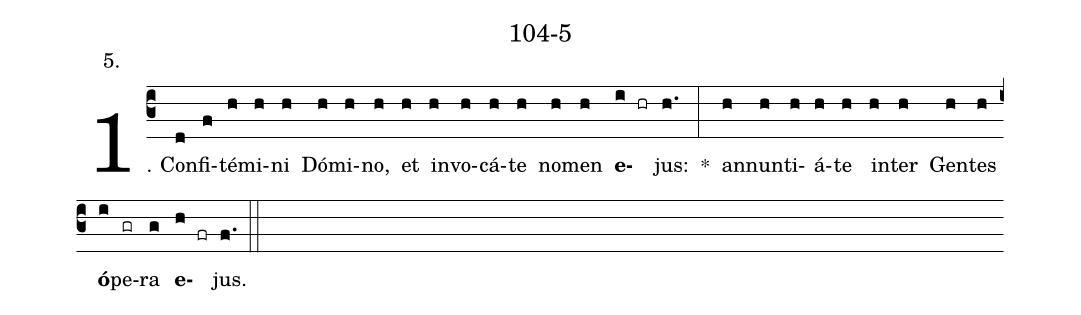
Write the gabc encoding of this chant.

name: 104-5;
annotation: 5.;
%%
(c3)1. Con(d)fi(f)té(h)mi(h)ni(h) Dó(h)mi(h)no,(h) et(h) in(h)vo(h)cá(h)te(h) no(h)men(h) <b>e</b>(i hr)jus:(h.) *(:) an(h)nun(h)ti(h)á(h)te(h) in(h)ter(h) Gen(h)tes(h) <b>ó</b>(i)pe(gr)ra(g) <b>e</b>(h fr)jus.(f.) (::)
